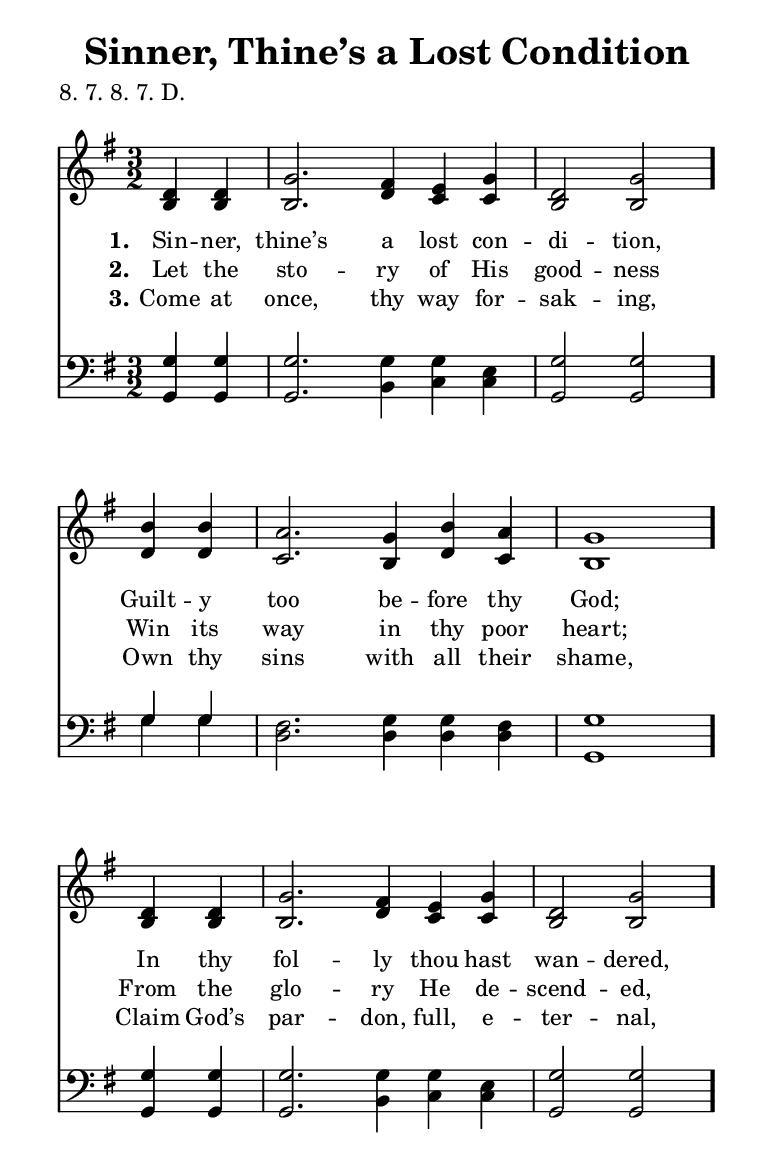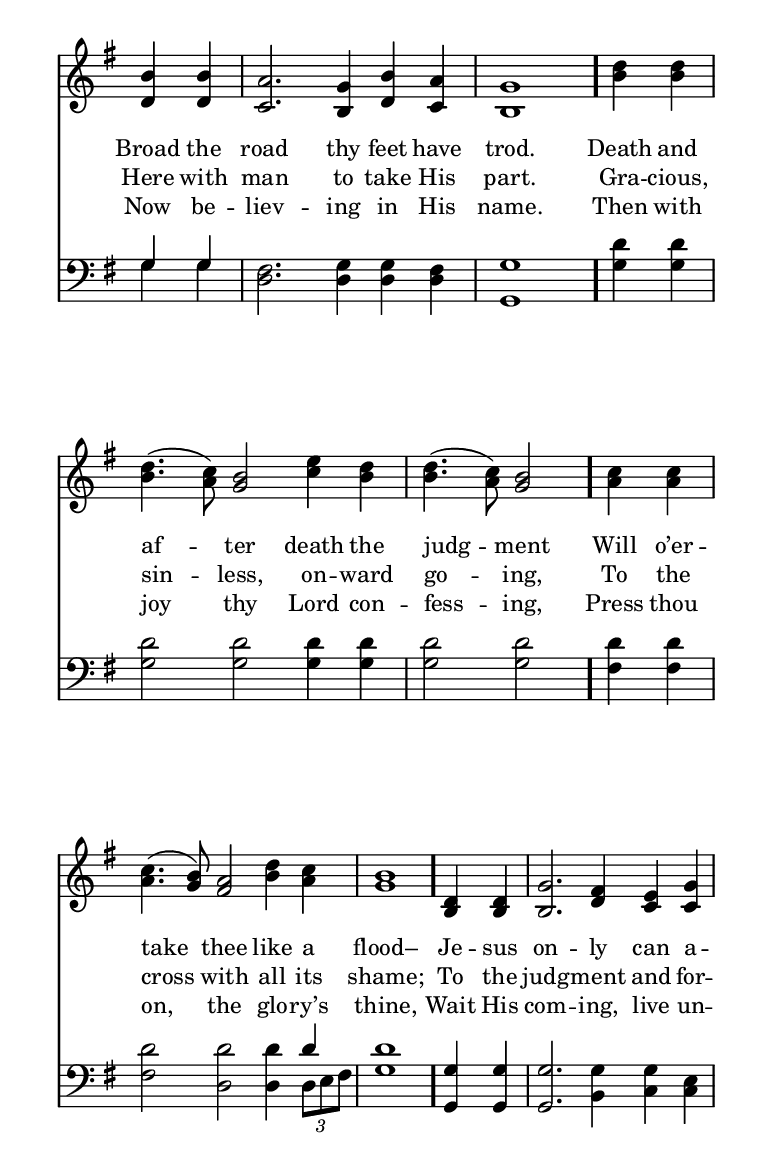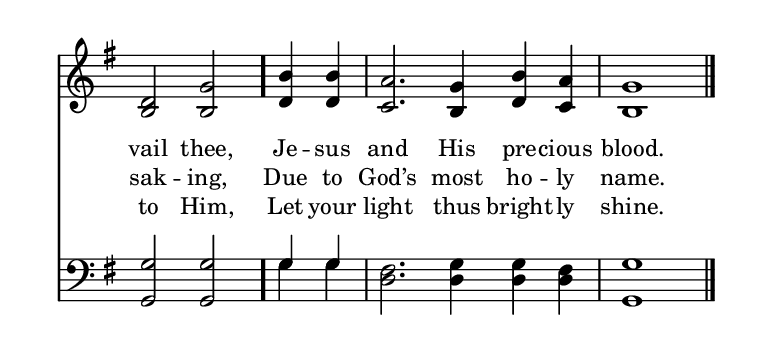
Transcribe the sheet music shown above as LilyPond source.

\include "common/global.ily"
\paper {
  \include "common/paper.ily"
}

\header{
  %gospel
  hymnnumber = "117"
  title = "Sinner, Thine’s a Lost Condition"
  tunename = "Brooklyn"
  meter = "8. 7. 8. 7. D."
  poet = ""
  composer = ""
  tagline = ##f
}

% for fermata in MIDI
ta = { \tempo 2=80 }
tb = { \tempo 2=40 }

patternAA = { c4 c4 | c2.      c4 c4 c4                       | c2 c2 }
patternAB = { c4 c4 | c2.      c4 c4 c4                       | c1    }

patternBA = { c4 c4 | c4.( c8) c2 c4 c4                       | c4.( c8) c2 }
patternBB = { c4 c4 | c4.( c8) c2 c4 c4                       | c1          }
patternBC = { c4 c4 | c2       c2 c4 c4                       | c2       c2 }
patternBD = { c4 c4 | c2       c2 c4 c4                       | c1          }
patternBE = { c4 c4 | c2       c2 c4 \tuplet 3/2 { c8[ c8 c8] } | c1        } % original has quarters in triplet instead of eighths

global = {
  \include "common/overrides.ily"
  \override Staff.TimeSignature.style = #'numbered
  \time 3/2
  \override Score.MetronomeMark.transparent = ##t % hide all fermata changes too
  \ta
  \key g \major
  \partial 2
  \autoBeamOff
}

notesSoprano = {
\global
\relative c' {

  \changePitch \patternAA { d d | g fis e g | d g }
  \changePitch \patternAB { b b | a g b a | g } \eogbreak
  \changePitch \patternAA { d d | g fis e g | d g }
  \changePitch \patternAB { b b | a g b a | g } \eogbreak

  \changePitch \patternBA { d' d | d c b e d | d c b }
  \changePitch \patternBB { c c | c b a d c | b } \eogbreak
  \changePitch \patternAA { d, d | g fis e g | d g }
  \changePitch \patternAB { b b | a g b a | g } \eogbreak

  \bar "|."

}
}

notesAlto = {
\global
\relative e' {

  \changePitch \patternAA { b b | b d c c | b b }
  \changePitch \patternAB { d d | c b d c | b }
  \changePitch \patternAA { b b | b d c c | b b }
  \changePitch \patternAB { d d | c b d c | b }

  \changePitch \patternBA { b' b | b a g c b | b a g }
  \changePitch \patternBB { a a | a g fis b a | g }
  \changePitch \patternAA { b, b | b d c c | b b }
  \changePitch \patternAB { d d | c b d c | b }

}
}

notesTenor = {
\global
\relative a {

  \changePitch \patternAA { g g | g g g e | g g }
  \changePitch \patternAB { g g | fis g g fis | g }
  \changePitch \patternAA { g g | g g g e | g g }
  \changePitch \patternAB { g g | fis g g fis | g }

  \changePitch \patternBC { d' d | d d d d | d d }
  \changePitch \patternBD { d d | d d d d | d }
  \changePitch \patternAA { g, g | g g g e | g g }
  \changePitch \patternAB { g g | fis g g fis | g }

}
}

notesBass = {
\global
\relative f, {

  \changePitch \patternAA { g g | g b c c | g g }
  \changePitch \patternAB { g' g | d d d d | g, }
  \changePitch \patternAA { g g | g b c c | g g }
  \changePitch \patternAB { g' g | d d d d | g, }

  \changePitch \patternBC { g' g | g g g g | g g }
  \changePitch \patternBE { fis fis | fis d d d e fis | g }
  \changePitch \patternAA { g, g | g b c c | g g }
  \changePitch \patternAB { g' g | d d d d | g, }

}
}

wordsA = \lyricmode {
\set stanza = "1."

Sin -- ner, thine’s a lost con -- di -- tion, \bar "."
Guilt -- y too be -- fore thy God; \bar "."
In thy fol -- ly thou hast wan -- dered, \bar "." % original has "has" for "hast"
Broad the road thy feet have trod. \bar "."
Death and af -- ter death the judg -- ment \bar "."
Will o’er -- take thee like a flood– \bar "."
Je -- sus on -- ly can a -- vail thee, \bar "."
Je -- sus and His pre -- cious blood. \bar "."

}

wordsB = \lyricmode {
\set stanza = "2."

Let the sto -- ry of His good -- ness
Win its way in thy poor heart;
From the glo -- ry He de -- scend -- ed,
Here with man to take His part.
Gra -- cious, sin -- less, on -- ward go -- ing,
To the cross with all its shame;
To the judg -- ment and for -- sak -- ing,
Due to God’s most ho -- ly name.

}

wordsC = \lyricmode {
\set stanza = "3."

Come at once, thy way for -- sak -- ing,
Own thy sins with all their shame,
Claim God’s par -- don, full, e -- ter -- nal,
Now be -- liev -- ing in His name.
Then with joy thy Lord con -- fess -- ing,
Press thou on, the glo -- ry’s thine,
Wait His com -- ing, live un -- to Him,
Let your light thus bright -- ly shine. % original has "your" but why does the number change (from "thy") ?

}

\score {
  \context ChoirStaff <<
    \context Staff = upper <<
      \set Staff.autoBeaming = ##f
      \set ChoirStaff.systemStartDelimiter = #'SystemStartBar
      \set ChoirStaff.printPartCombineTexts = ##f
      \partcombine #'(2 . 9) \notesSoprano \notesAlto
      \context NullVoice = sopranos { \voiceOne << \notesSoprano >> }
      \context NullVoice = altos { \voiceTwo << \notesAlto >> }
      \context Lyrics = one   \lyricsto sopranos \wordsA
      \context Lyrics = two   \lyricsto sopranos \wordsB
      \context Lyrics = three \lyricsto sopranos \wordsC
    >>
    \context Staff = men <<
      \set Staff.autoBeaming = ##f
      \clef bass
      \set ChoirStaff.printPartCombineTexts = ##f
      \partcombine #'(2 . 9) \notesTenor \notesBass
      \context NullVoice = tenors { \voiceOne << \notesTenor >> }
      \context NullVoice = basses { \voiceTwo << \notesBass >> }
    >>
  >>
  \layout {
    \include "common/layout.ily"
  }
  \midi{
    \include "common/midi.ily"
  }
}

\version "2.19.49"  % necessary for upgrading to future LilyPond versions.

% vi:set et ts=2 sw=2 ai nocindent syntax=lilypond:
